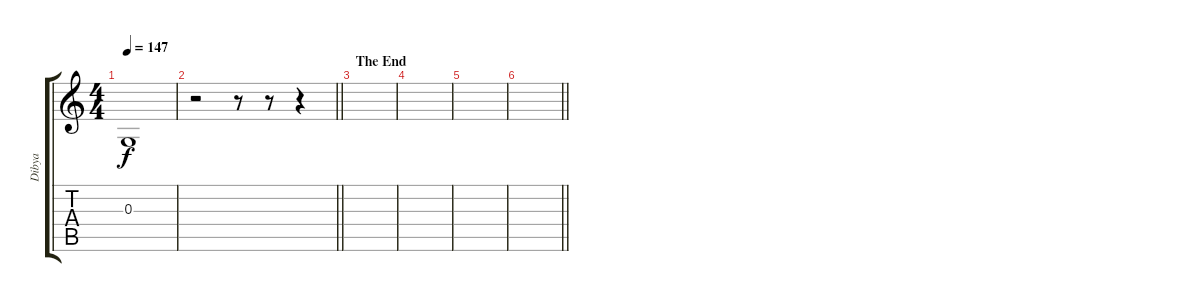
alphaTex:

\track ("Dibya" "Dibya") {instrument lead2sawtooth}
\staff {score tabs}
\tuning (E4 B3 G3 D3 A2 E2) {hide}
\ts (4 4)
\tempo 147
\clef g2
\ks c
0.3{t}.1{dy f} |
\barLineRight lightlight
r.2 r.8 r.8 r.4 |
\section ("" "The End")
|
|
|
\barLineRight lightlight
